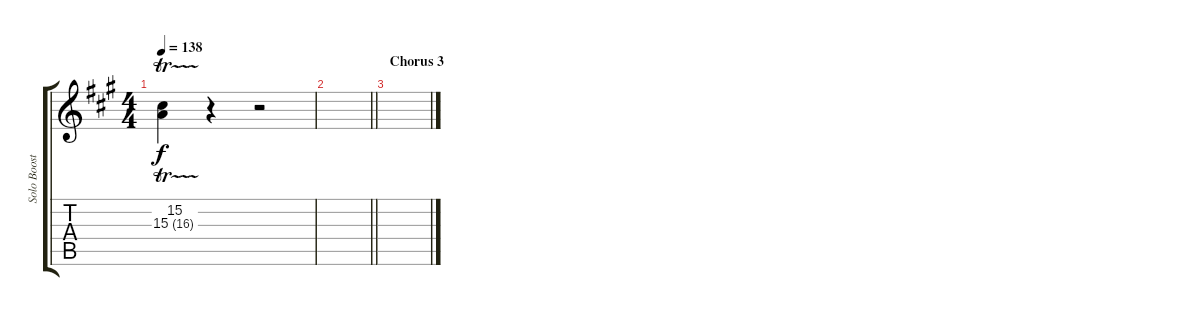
\track ("Solo Boost" "Solo Boost") {instrument lead2sawtooth}
\staff {score tabs}
\tuning (Eb4 Bb3 Gb3 Db3 Ab2 Eb2) {hide}
\ts (4 4)
\tempo 138
\clef g2
\ks a
(15.2 15.3{tr (16 16)}).4{dy f} r.4 r.2 |
\barLineRight lightlight
|
\section ("" "Chorus 3")
